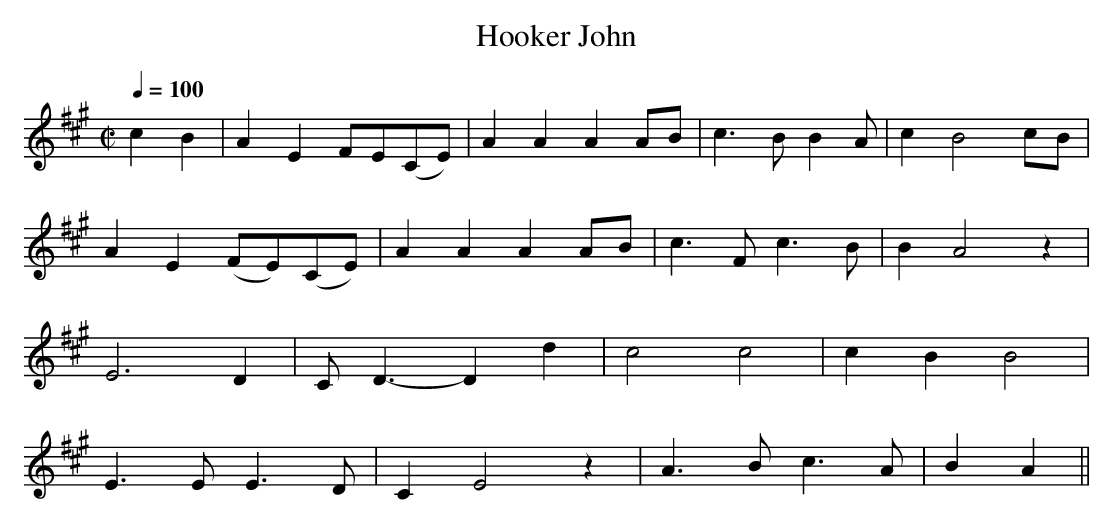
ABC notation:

X:1
T:Hooker John
M:C|
L:1/8
Q:1/4=100
K:A
c2B2|\
A2E2 FE(CE)|A2A2 A2AB|c3B B2A|c2 B4 cB|
A2E2(FE)(CE)|A2A2 A2AB|c3F c3B|B2 A4 z2|
E6     D2|CD3- D2d2|c4  c4 |c2B2 B4 |
E3E  E3D |C2E4   z2|A3B c3A|B2A2   ||
